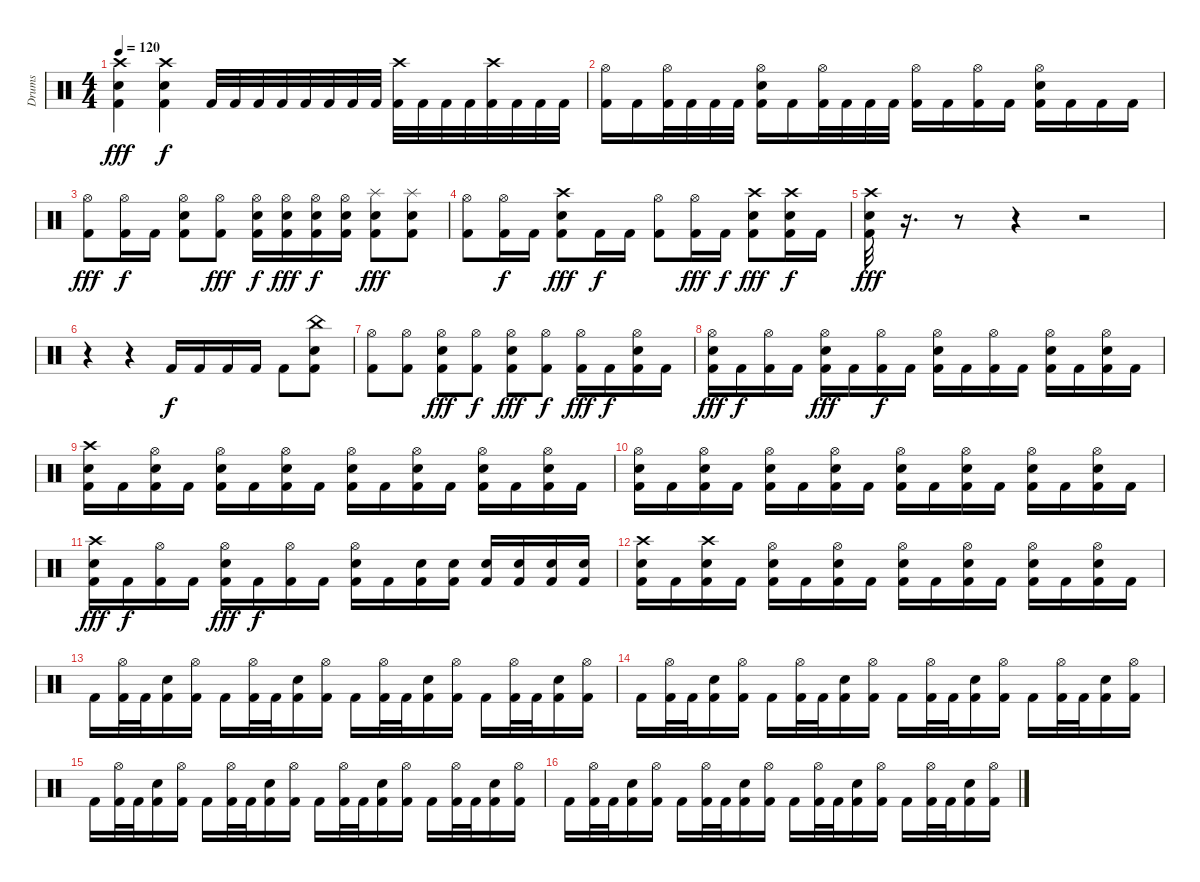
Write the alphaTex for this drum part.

\track ("Drums" "Drums") {instrument percussion}
\staff {score}
\articulation defaults
\ts (4 4)
\tempo 120
\clef neutral
\ks c
("Crash high (hit)" "Electric Snare (hit)" "Kick (hit) 2").4{dy fff} ("Crash high (hit)" "Electric Snare (hit)" "Kick (hit) 2").4{dy f} "Kick (hit) 2".32 "Kick (hit) 2".32 "Kick (hit) 2".32 "Kick (hit) 2".32 "Kick (hit) 2".32 "Kick (hit) 2".32 "Kick (hit) 2".32 "Kick (hit) 2".32 ("Crash high (hit)" "Kick (hit) 2").32 "Kick (hit) 2".32 "Kick (hit) 2".32 "Kick (hit) 2".32 ("Crash high (hit)" "Kick (hit) 2").32 "Kick (hit) 2".32 "Kick (hit) 2".32 "Kick (hit) 2".32 |
("Hi-Hat (open)" "Kick (hit) 2").16 "Kick (hit) 2".16 ("Hi-Hat (open)" "Kick (hit) 2").32 "Kick (hit) 2".32 "Kick (hit) 2".32 "Kick (hit) 2".32 ("Hi-Hat (open)" "Electric Snare (hit)" "Kick (hit) 2").16 "Kick (hit) 2".16 ("Hi-Hat (open)" "Kick (hit) 2").32 "Kick (hit) 2".32 "Kick (hit) 2".32 "Kick (hit) 2".32 ("Hi-Hat (open)" "Kick (hit) 2").16 "Kick (hit) 2".16 ("Hi-Hat (open)" "Kick (hit) 2").16 "Kick (hit) 2".16 ("Hi-Hat (open)" "Electric Snare (hit)" "Kick (hit) 2").16 "Kick (hit) 2".16 "Kick (hit) 2".16 "Kick (hit) 2".16 |
("Hi-Hat (open)" "Kick (hit) 2").8{dy fff} ("Hi-Hat (open)" "Kick (hit) 2").16{dy f} "Kick (hit) 2".16 ("Hi-Hat (open)" "Electric Snare (hit)" "Kick (hit) 2").8 ("Hi-Hat (open)" "Kick (hit) 2").8{dy fff} ("Hi-Hat (open)" "Electric Snare (hit)" "Kick (hit) 2").16{dy f} ("Hi-Hat (open)" "Electric Snare (hit)" "Kick (hit) 2").16{dy fff} ("Hi-Hat (open)" "Electric Snare (hit)" "Kick (hit) 2").16{dy f} ("Hi-Hat (open)" "Electric Snare (hit)" "Kick (hit) 2").16 ("Splash (hit)" "Electric Snare (hit)" "Kick (hit) 2").8{dy fff} ("Splash (hit)" "Electric Snare (hit)" "Kick (hit) 2").8 |
("Hi-Hat (open)" "Kick (hit) 2").8 ("Hi-Hat (open)" "Kick (hit) 2").16{dy f} "Kick (hit) 2".16 ("Crash high (hit)" "Electric Snare (hit)" "Kick (hit) 2").8{dy fff} "Kick (hit) 2".16{dy f} "Kick (hit) 2".16 ("Hi-Hat (open)" "Kick (hit) 2").8 ("Hi-Hat (open)" "Kick (hit) 2").16{dy fff} "Kick (hit) 2".16{dy f} ("Crash high (hit)" "Electric Snare (hit)" "Kick (hit) 2").8{dy fff} ("Crash high (hit)" "Electric Snare (hit)" "Kick (hit) 2").16{dy f} "Kick (hit) 2".16 |
("Crash high (hit)" "Electric Snare (hit)" "Kick (hit) 2").32{dy fff} r.16{d} r.8 r.4 r.2 |
r.4 r.4 "Kick (hit) 2".16{dy f} "Kick (hit) 2".16 "Kick (hit) 2".16 "Kick (hit) 2".16 "Kick (hit) 2".8 ("China (hit)" "Electric Snare (hit)" "Kick (hit) 2").8 |
("Hi-Hat (open)" "Kick (hit) 2").8 ("Hi-Hat (open)" "Kick (hit) 2").8 ("Hi-Hat (open)" "Electric Snare (hit)" "Kick (hit) 2").8{dy fff} ("Hi-Hat (open)" "Kick (hit) 2").8{dy f} ("Hi-Hat (open)" "Electric Snare (hit)" "Kick (hit) 2").8{dy fff} ("Hi-Hat (open)" "Kick (hit) 2").8{dy f} ("Hi-Hat (open)" "Kick (hit) 2").16{dy fff} "Kick (hit) 2".16{dy f} ("Hi-Hat (open)" "Electric Snare (hit)" "Kick (hit) 2").16 "Kick (hit) 2".16 |
("Hi-Hat (open)" "Electric Snare (hit)" "Kick (hit) 2").16{dy fff} "Kick (hit) 2".16{dy f} ("Hi-Hat (open)" "Kick (hit) 2").16 "Kick (hit) 2".16 ("Hi-Hat (open)" "Electric Snare (hit)" "Kick (hit) 2").16{dy fff} "Kick (hit) 2".16 ("Hi-Hat (open)" "Kick (hit) 2").16{dy f} "Kick (hit) 2".16 ("Hi-Hat (open)" "Electric Snare (hit)" "Kick (hit) 2").16 "Kick (hit) 2".16 ("Hi-Hat (open)" "Kick (hit) 2").16 "Kick (hit) 2".16 ("Hi-Hat (open)" "Electric Snare (hit)" "Kick (hit) 2").16 "Kick (hit) 2".16 ("Hi-Hat (open)" "Electric Snare (hit)" "Kick (hit) 2").16 "Kick (hit) 2".16 |
("Crash high (hit)" "Electric Snare (hit)" "Kick (hit) 2").16 "Kick (hit) 2".16 ("Hi-Hat (open)" "Electric Snare (hit)" "Kick (hit) 2").16 "Kick (hit) 2".16 ("Hi-Hat (open)" "Electric Snare (hit)" "Kick (hit) 2").16 "Kick (hit) 2".16 ("Hi-Hat (open)" "Electric Snare (hit)" "Kick (hit) 2").16 "Kick (hit) 2".16 ("Hi-Hat (open)" "Electric Snare (hit)" "Kick (hit) 2").16 "Kick (hit) 2".16 ("Hi-Hat (open)" "Electric Snare (hit)" "Kick (hit) 2").16 "Kick (hit) 2".16 ("Hi-Hat (open)" "Electric Snare (hit)" "Kick (hit) 2").16 "Kick (hit) 2".16 ("Hi-Hat (open)" "Electric Snare (hit)" "Kick (hit) 2").16 "Kick (hit) 2".16 |
("Hi-Hat (open)" "Electric Snare (hit)" "Kick (hit) 2").16 "Kick (hit) 2".16 ("Hi-Hat (open)" "Electric Snare (hit)" "Kick (hit) 2").16 "Kick (hit) 2".16 ("Hi-Hat (open)" "Electric Snare (hit)" "Kick (hit) 2").16 "Kick (hit) 2".16 ("Hi-Hat (open)" "Electric Snare (hit)" "Kick (hit) 2").16 "Kick (hit) 2".16 ("Hi-Hat (open)" "Electric Snare (hit)" "Kick (hit) 2").16 "Kick (hit) 2".16 ("Hi-Hat (open)" "Electric Snare (hit)" "Kick (hit) 2").16 "Kick (hit) 2".16 ("Hi-Hat (open)" "Electric Snare (hit)" "Kick (hit) 2").16 "Kick (hit) 2".16 ("Hi-Hat (open)" "Electric Snare (hit)" "Kick (hit) 2").16 "Kick (hit) 2".16 |
("Crash high (hit)" "Electric Snare (hit)" "Kick (hit) 2").16{dy fff} "Kick (hit) 2".16{dy f} ("Hi-Hat (open)" "Kick (hit) 2").16 "Kick (hit) 2".16 ("Hi-Hat (open)" "Electric Snare (hit)" "Kick (hit) 2").16{dy fff} "Kick (hit) 2".16{dy f} ("Hi-Hat (open)" "Kick (hit) 2").16 "Kick (hit) 2".16 ("Hi-Hat (open)" "Electric Snare (hit)" "Kick (hit) 2").16 "Kick (hit) 2".16 ("Electric Snare (hit)" "Kick (hit) 2").16 ("Electric Snare (hit)" "Kick (hit) 2").16 ("Electric Snare (hit)" "Kick (hit) 2").16 ("Electric Snare (hit)" "Kick (hit) 2").16 ("Electric Snare (hit)" "Kick (hit) 2").16 ("Electric Snare (hit)" "Kick (hit) 2").16 |
("Crash high (hit)" "Electric Snare (hit)" "Kick (hit) 2").16 "Kick (hit) 2".16 ("Crash high (hit)" "Electric Snare (hit)" "Kick (hit) 2").16 "Kick (hit) 2".16 ("Hi-Hat (open)" "Electric Snare (hit)" "Kick (hit) 2").16 "Kick (hit) 2".16 ("Hi-Hat (open)" "Electric Snare (hit)" "Kick (hit) 2").16 "Kick (hit) 2".16 ("Hi-Hat (open)" "Electric Snare (hit)" "Kick (hit) 2").16 "Kick (hit) 2".16 ("Hi-Hat (open)" "Electric Snare (hit)" "Kick (hit) 2").16 "Kick (hit) 2".16 ("Hi-Hat (open)" "Electric Snare (hit)" "Kick (hit) 2").16 "Kick (hit) 2".16 ("Hi-Hat (open)" "Electric Snare (hit)" "Kick (hit) 2").16 "Kick (hit) 2".16 |
"Kick (hit) 2".16 ("Hi-Hat (open)" "Kick (hit) 2").32 "Kick (hit) 2".32 ("Electric Snare (hit)" "Kick (hit) 2").16 ("Hi-Hat (open)" "Kick (hit) 2").16 "Kick (hit) 2".16 ("Hi-Hat (open)" "Kick (hit) 2").32 "Kick (hit) 2".32 ("Electric Snare (hit)" "Kick (hit) 2").16 ("Hi-Hat (open)" "Kick (hit) 2").16 "Kick (hit) 2".16 ("Hi-Hat (open)" "Kick (hit) 2").32 "Kick (hit) 2".32 ("Electric Snare (hit)" "Kick (hit) 2").16 ("Hi-Hat (open)" "Kick (hit) 2").16 "Kick (hit) 2".16 ("Hi-Hat (open)" "Kick (hit) 2").32 "Kick (hit) 2".32 ("Electric Snare (hit)" "Kick (hit) 2").16 ("Hi-Hat (open)" "Kick (hit) 2").16 |
"Kick (hit) 2".16 ("Hi-Hat (open)" "Kick (hit) 2").32 "Kick (hit) 2".32 ("Electric Snare (hit)" "Kick (hit) 2").16 ("Hi-Hat (open)" "Kick (hit) 2").16 "Kick (hit) 2".16 ("Hi-Hat (open)" "Kick (hit) 2").32 "Kick (hit) 2".32 ("Electric Snare (hit)" "Kick (hit) 2").16 ("Hi-Hat (open)" "Kick (hit) 2").16 "Kick (hit) 2".16 ("Hi-Hat (open)" "Kick (hit) 2").32 "Kick (hit) 2".32 ("Electric Snare (hit)" "Kick (hit) 2").16 ("Hi-Hat (open)" "Kick (hit) 2").16 "Kick (hit) 2".16 ("Hi-Hat (open)" "Kick (hit) 2").32 "Kick (hit) 2".32 ("Electric Snare (hit)" "Kick (hit) 2").16 ("Hi-Hat (open)" "Kick (hit) 2").16 |
"Kick (hit) 2".16 ("Hi-Hat (open)" "Kick (hit) 2").32 "Kick (hit) 2".32 ("Electric Snare (hit)" "Kick (hit) 2").16 ("Hi-Hat (open)" "Kick (hit) 2").16 "Kick (hit) 2".16 ("Hi-Hat (open)" "Kick (hit) 2").32 "Kick (hit) 2".32 ("Electric Snare (hit)" "Kick (hit) 2").16 ("Hi-Hat (open)" "Kick (hit) 2").16 "Kick (hit) 2".16 ("Hi-Hat (open)" "Kick (hit) 2").32 "Kick (hit) 2".32 ("Electric Snare (hit)" "Kick (hit) 2").16 ("Hi-Hat (open)" "Kick (hit) 2").16 "Kick (hit) 2".16 ("Hi-Hat (open)" "Kick (hit) 2").32 "Kick (hit) 2".32 ("Electric Snare (hit)" "Kick (hit) 2").16 ("Hi-Hat (open)" "Kick (hit) 2").16 |
"Kick (hit) 2".16 ("Hi-Hat (open)" "Kick (hit) 2").32 "Kick (hit) 2".32 ("Electric Snare (hit)" "Kick (hit) 2").16 ("Hi-Hat (open)" "Kick (hit) 2").16 "Kick (hit) 2".16 ("Hi-Hat (open)" "Kick (hit) 2").32 "Kick (hit) 2".32 ("Electric Snare (hit)" "Kick (hit) 2").16 ("Hi-Hat (open)" "Kick (hit) 2").16 "Kick (hit) 2".16 ("Hi-Hat (open)" "Kick (hit) 2").32 "Kick (hit) 2".32 ("Electric Snare (hit)" "Kick (hit) 2").16 ("Hi-Hat (open)" "Kick (hit) 2").16 "Kick (hit) 2".16 ("Hi-Hat (open)" "Kick (hit) 2").32 "Kick (hit) 2".32 ("Electric Snare (hit)" "Kick (hit) 2").16 ("Hi-Hat (open)" "Kick (hit) 2").16
